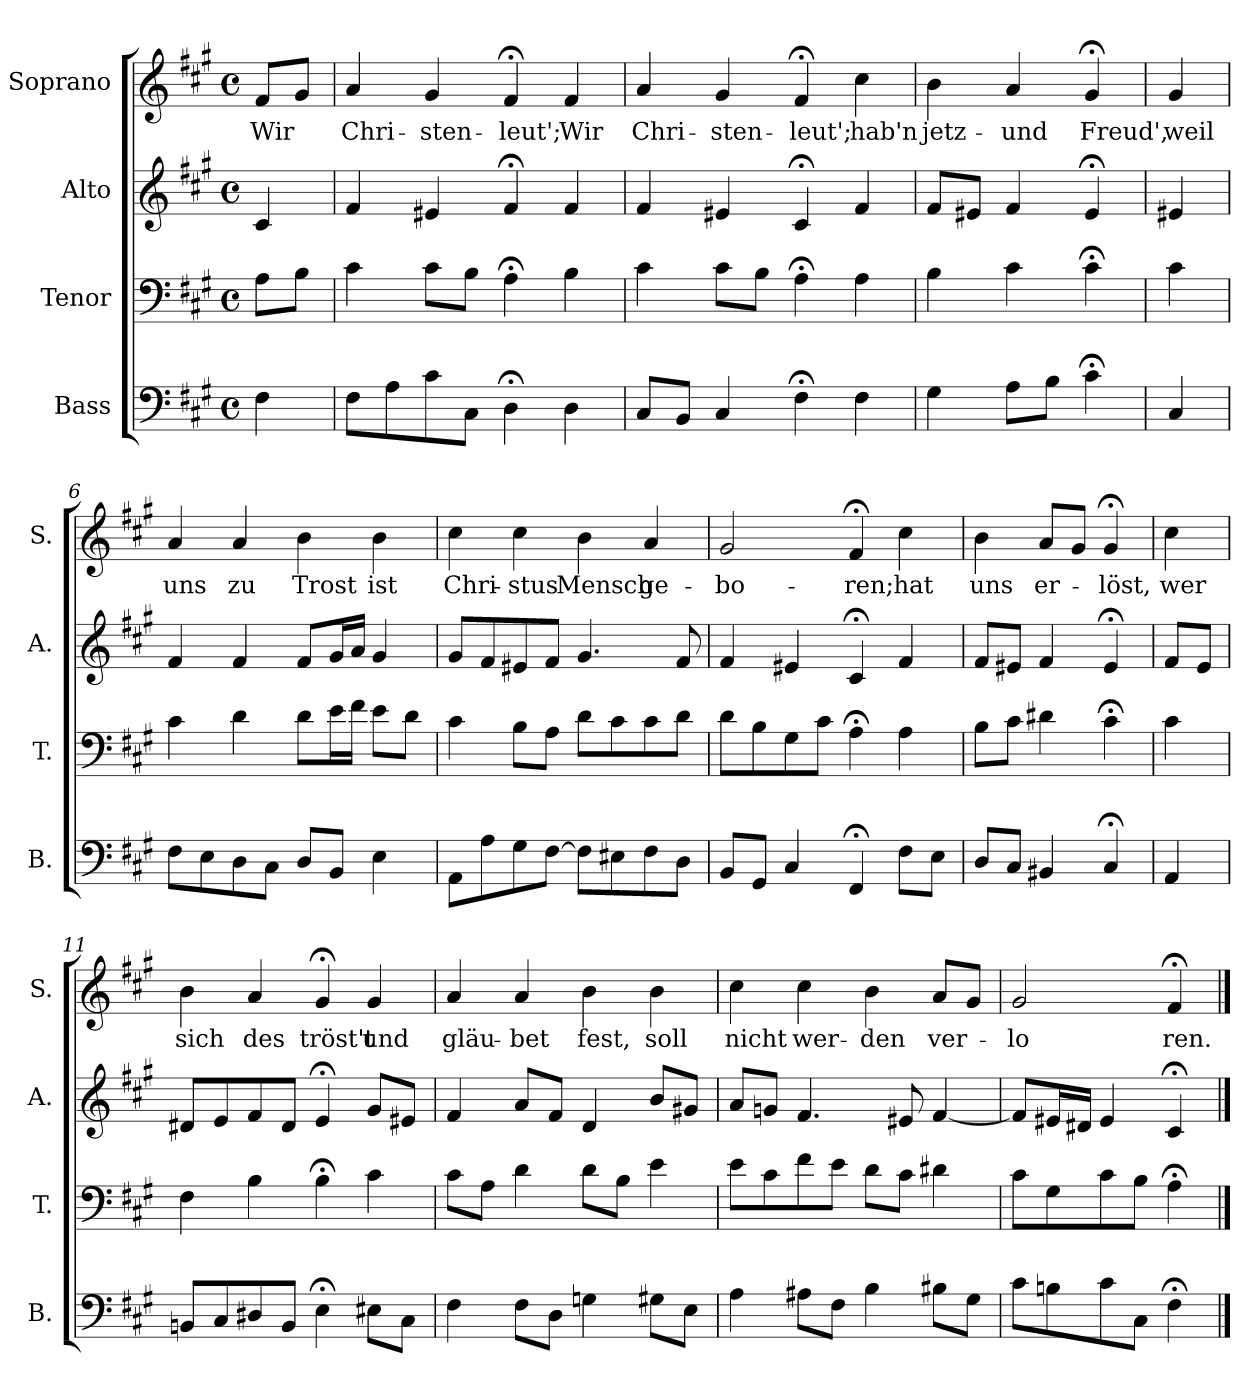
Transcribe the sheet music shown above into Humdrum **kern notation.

**kern	**kern	**kern	**kern	**text
*part4	*part3	*part2	*part1	*part1
*staff4	*staff3	*staff2	*staff1	*staff1
*I"Bass	*I"Tenor	*I"Alto	*I"Soprano	*
*I'B.	*I'T.	*I'A.	*I'S.	*
*clefF4	*clefF4	*clefG2	*clefG2	*
*k[f#c#g#]	*k[f#c#g#]	*k[f#c#g#]	*k[f#c#g#]	*
*A:	*A:	*A:	*f#:	*
*M4/4	*M4/4	*M4/4	*M4/4	*
*met(c)	*met(c)	*met(c)	*met(c)	*
=1	=1	=1	=1	=1
!	!	!	!	!LO:LY:b
4F#\	8A\L	4c#/	8f#/L	Wir
.	8B\J	.	8g#/J	.
=2	=2	=2	=2	=2
!	!	!	!	!LO:LY:b
8F#\L	4c#\	4f#/	4a/	Chri-
8A\	.	.	.	.
!	!	!	!	!LO:LY:b
8c#\	8c#\L	4e#X/	4g#/	-sten-
8C#\J	8B\J	.	.	.
!	!	!	!	!LO:LY:b
4D;<\	4A;<\	4f#;</	4f#;</	-leut';
!	!	!	!	!LO:LY:b
4D\	4B\	4f#/	4f#/	Wir
=3	=3	=3	=3	=3
!	!	!	!	!LO:LY:b
8C#/L	4c#\	4f#/	4a/	Chri-
8BB/J	.	.	.	.
!	!	!	!	!LO:LY:b
4C#/	8c#\L	4e#X/	4g#/	-sten-
.	8B\J	.	.	.
!	!	!	!	!LO:LY:b
4F#;<\	4A;<\	4c#;</	4f#;</	-leut';
!	!	!	!	!LO:LY:b
4F#\	4A\	4f#/	4cc#\	hab'n
=4	=4	=4	=4	=4
!	!	!	!	!LO:LY:b
4G#\	4B\	8f#/L	4b\	jetz-
.	.	8e#X/J	.	.
!	!	!	!	!LO:LY:b
8A\L	4c#\	4f#/	4a/	-und
8B\J	.	.	.	.
!	!	!	!	!LO:LY:b
4c#;<\	4c#;<\	4e#;</	4g#;</	Freud',
!!LO:LB:g=z
=5	=5	=5	=5	=5
!	!	!	!	!LO:LY:b
4C#/	4c#\	4e#X/	4g#/	weil
=6	=6	=6	=6	=6
!	!	!	!	!LO:LY:b
8F#\L	4c#\	4f#/	4a/	uns
8E\	.	.	.	.
!	!	!	!	!LO:LY:b
8D\	4d\	4f#/	4a/	zu
8C#\J	.	.	.	.
!	!	!	!	!LO:LY:b
8D/L	8d\L	8f#/L	4b\	Trost
8BB/J	16e\L	16g#/L	.	.
.	16f#\JJ	16a/JJ	.	.
!	!	!	!	!LO:LY:b
4E\	8e\L	4g#/	4b\	ist
.	8d\J	.	.	.
=7	=7	=7	=7	=7
!	!	!	!	!LO:LY:b
8AA\L	4c#\	8g#/L	4cc#\	Chri-
8A\	.	8f#/	.	.
!	!	!	!	!LO:LY:b
8G#\	8B\L	8e#X/	4cc#\	-stus
[8F#\J	8A\J	8f#/J	.	.
!	!	!	!	!LO:LY:b
8F#\L]	8d\L	4.g#/	4b\	Mensch
8E#X\	8c#\	.	.	.
!	!	!	!	!LO:LY:b
8F#\	8c#\	.	4a/	ge-
8D\J	8d\J	8f#/	.	.
=8	=8	=8	=8	=8
!	!	!	!	!LO:LY:b
8BB/L	8d\L	4f#/	2g#/	-bo-
8GG#/J	8B\	.	.	.
4C#/	8G#\	4e#X/	.	.
.	8c#\J	.	.	.
!	!	!	!	!LO:LY:b
4FF#;</	4A;<\	4c#;</	4f#;</	-ren;
!	!	!	!	!LO:LY:b
8F#\L	4A\	4f#/	4cc#\	hat
8E\J	.	.	.	.
=9	=9	=9	=9	=9
!	!	!	!	!LO:LY:b
8D/L	8B\L	8f#/L	4b\	uns
8C#/J	8c#\J	8e#X/J	.	.
!	!	!	!	!LO:LY:b
4BB#X/	4d#X\	4f#/	8a/L	er-
.	.	.	8g#/J	.
!	!	!	!	!LO:LY:b
4C#;</	4c#;<\	4e#;</	4g#;</	-löst,
!!LO:PB:g=z
=10	=10	=10	=10	=10
!	!	!	!	!LO:LY:b
4AA/	4c#\	8f#/L	4cc#\	wer
.	.	8e/J	.	.
=11	=11	=11	=11	=11
!	!	!	!	!LO:LY:b
8BBn/L	4F#\	8d#X/L	4b\	sich
8C#/	.	8e/	.	.
!	!	!	!	!LO:LY:b
8D#X/	4B\	8f#/	4a/	des
8BB/J	.	8d#/J	.	.
!	!	!	!	!LO:LY:b
4E;<\	4B;<\	4e;</	4g#;</	tröst't
!	!	!	!	!LO:LY:b
8E#X\L	4c#\	8g#/L	4g#/	und
8C#\J	.	8e#X/J	.	.
=12	=12	=12	=12	=12
!	!	!	!	!LO:LY:b
4F#\	8c#\L	4f#/	4a/	gläu-
.	8A\J	.	.	.
!	!	!	!	!LO:LY:b
8F#\L	4d\	8a/L	4a/	-bet
8D\J	.	8f#/J	.	.
!	!	!	!	!LO:LY:b
4Gn\	8d\L	4d/	4b\	fest,
.	8B\J	.	.	.
!	!	!	!	!LO:LY:b
8G#X\L	4e\	8b/L	4b\	soll
8E\J	.	8g#X/J	.	.
=13	=13	=13	=13	=13
!	!	!	!	!LO:LY:b
4A\	8e\L	8a/L	4cc#\	nicht
.	8c#\	8gn/J	.	.
!	!	!	!	!LO:LY:b
8A#X\L	8f#\	4.f#/	4cc#\	wer-
8F#\J	8e\J	.	.	.
!	!	!	!	!LO:LY:b
4B\	8d\L	.	4b\	-den
.	8c#\J	8e#X/	.	.
!	!	!	!	!LO:LY:b
8B#X\L	4d#X\	[4f#/	8a/L	ver-
8G#\J	.	.	8g#/J	.
=14	=14	=14	=14	=14
!	!	!	!	!LO:LY:b
8c#\L	8c#\L	8f#/L]	2g#/	-lo
8Bn\	8G#\	16e#X/L	.	.
.	.	16d#X/JJ	.	.
8c#\	8c#\	4e#/	.	.
8C#\J	8B\J	.	.	.
!	!	!	!	!LO:LY:b
4F#;<\	4A;<\	4c#;</	4f#;</	ren.
==	==	==	==	==
*-	*-	*-	*-	*-
